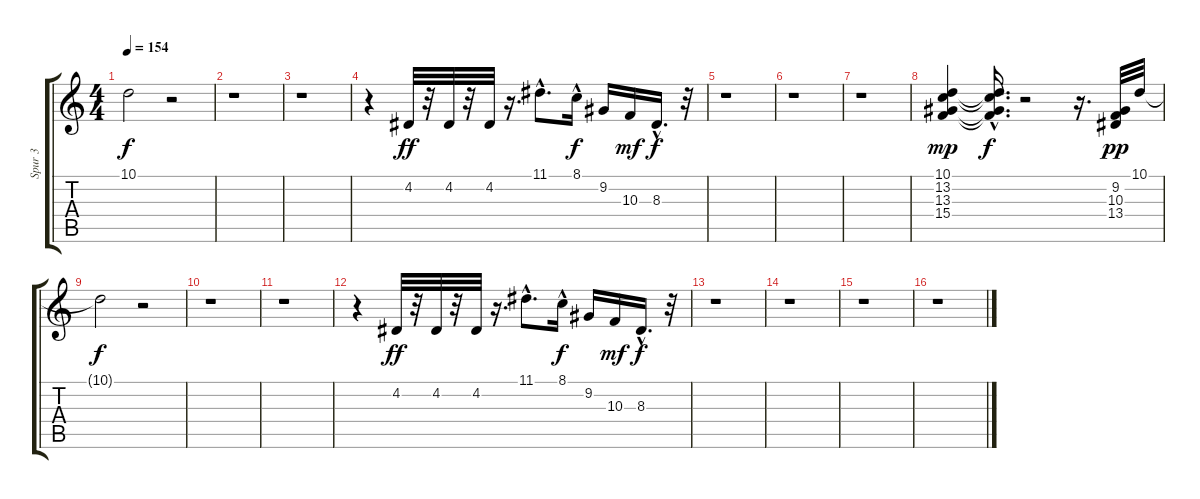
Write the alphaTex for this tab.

\track ("Spur 3" "Spur 3") {instrument acousticgrandpiano}
\staff {score tabs}
\tuning (E4 B3 G3 D3 A2 E2) {hide}
\ts (4 4)
\tempo 154
\clef g2
\ks c
10.1{t}.2{dy f} r.2 |
r.1 |
r.1 |
r.4 4.2.32{dy ff} r.32 4.2.32 r.32 4.2.32 r.16{d} 11.1{hac}.8{d} 8.1{hac}.16{dy f} 9.2.16 10.3.16{dy mf} 8.3{hac}.16{d dy f} r.32 |
r.1 |
r.1 |
r.1 |
(10.1 13.2 13.3 15.4).4{dy mp} (10.1{hac t} 13.2{hac t} 13.3{hac t} 15.4{hac t}).16{d dy f} r.2 r.16{d} (9.2 10.3 13.4).32{dy pp} 10.1.32 |
10.1{t}.2{dy f} r.2 |
r.1 |
r.1 |
r.4 4.2.32{dy ff} r.32 4.2.32 r.32 4.2.32 r.16{d} 11.1{hac}.8{d} 8.1{hac}.16{dy f} 9.2.16 10.3.16{dy mf} 8.3{hac}.16{d dy f} r.32 |
r.1 |
r.1 |
r.1 |
r.1
